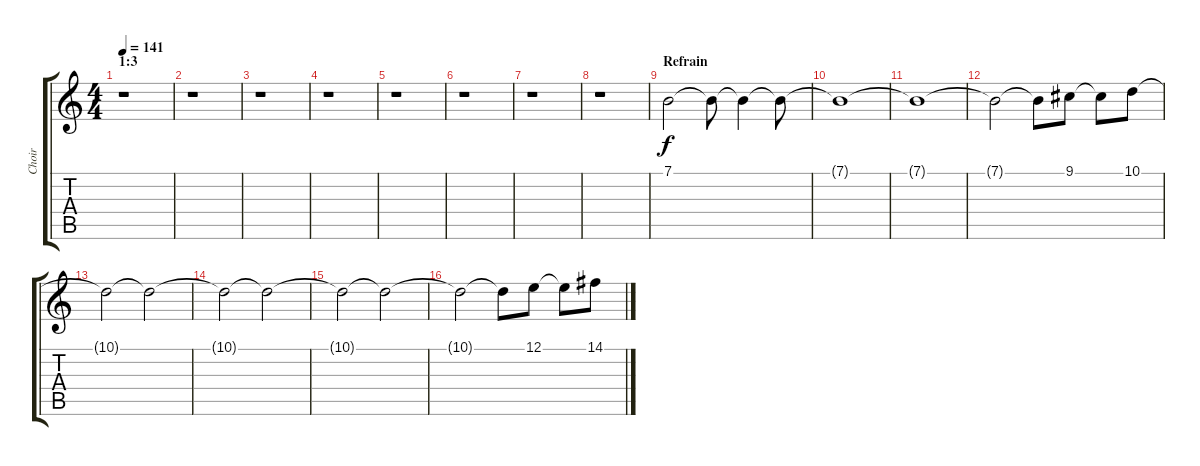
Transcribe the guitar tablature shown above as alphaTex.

\track ("Choir" "Choir") {instrument voiceoohs}
\staff {score tabs}
\tuning (E4 B3 G3 D3 A2 E2) {hide}
\ts (4 4)
\section ("" "1:3")
\tempo 141
\clef g2
\ks c
r.1{dy f} |
r.1 |
r.1 |
r.1 |
r.1 |
r.1 |
r.1 |
r.1 |
\section ("" "Refrain")
7.1.2 7.1{t}.8 7.1{t}.4 7.1{t}.8 |
7.1{t}.1 |
7.1{t}.1 |
7.1{t}.2 7.1{t}.8 9.1.8 9.1{t}.8 10.1.8 |
10.1{t}.2 10.1{t}.2 |
10.1{t}.2 10.1{t}.2 |
10.1{t}.2 10.1{t}.2 |
10.1{t}.2 10.1{t}.8 12.1.8 12.1{t}.8 14.1.8
